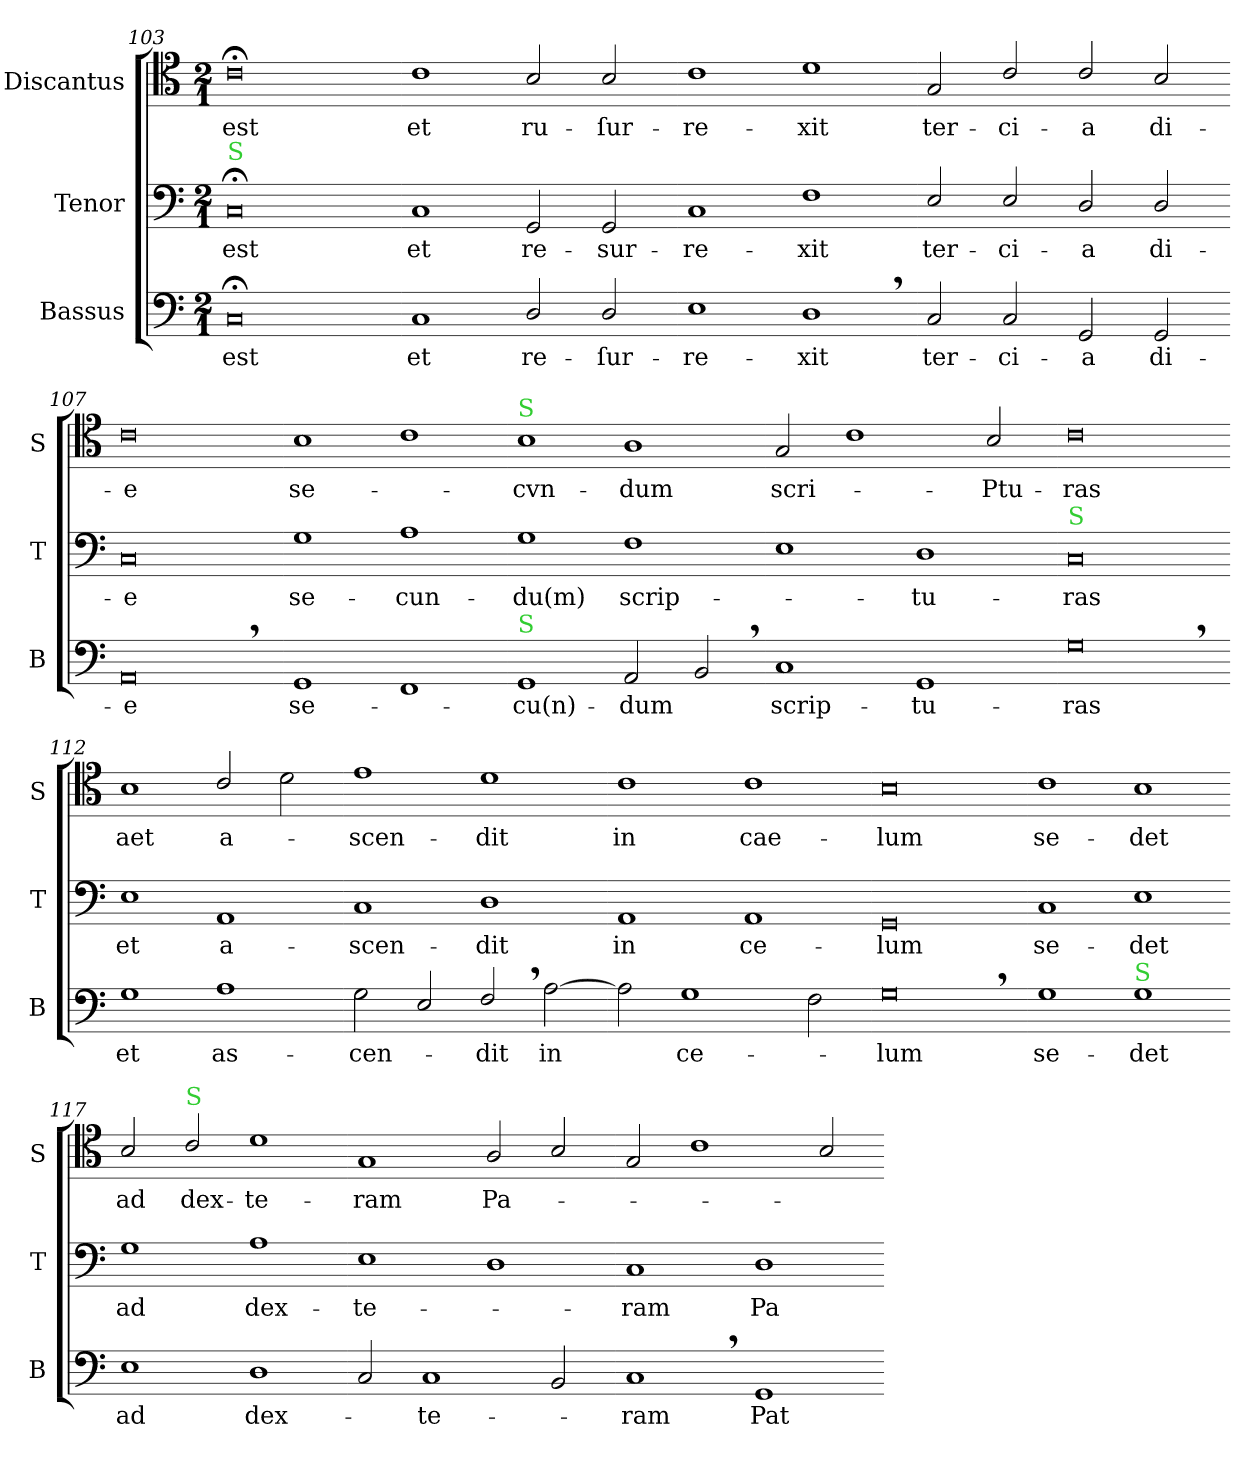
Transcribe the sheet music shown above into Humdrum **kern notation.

**kern	**text	**kern	**text	**kern	**text
*part3	*part3	*part2	*part2	*part1	*part1
*staff3	*staff3	*staff2	*staff2	*staff1	*staff1
*I"Bassus	*	*I"Tenor	*	*I"Discantus	*
*I'B	*	*I'T	*	*I'S	*
*clefF4	*	*clefF4	*	*clefC4	*
*k[]	*	*k[]	*	*k[]	*
*C:	*	*C:	*	*C:	*
*M2/1	*	*M2/1	*	*M2/1	*
=103	=103	=103	=103	=103	=103
!	!	!LO:TX:a:color=limegreen:t=S	!	!	!
0C;	est	0C;<	est	0c;	est
=104-	=104-	=104-	=104-	=104-	=104-
1C	et	1C	et	1c	et
2D/	re-	2GG/	re-	2B/	ru-
2D/	-ſur-	2GG/	-sur-	2B/	-ſur-
=105-	=105-	=105-	=105-	=105-	=105-
1E	-re-	1C	-re-	1c	-re-
1D,	-xit	1F	-xit	1d	-xit
=106-	=106-	=106-	=106-	=106-	=106-
2C/	ter-	2E/	ter-	2G/	ter-
2C/	-ci-	2E/	-ci-	2c/	-ci-
2GG/	-a	2D/	-a	2c/	-a
2GG/	di-	2D/	di-	2B/	di-
=107-	=107-	=107-	=107-	=107-	=107-
0AA,	-e	0C	-e	0c	-e
=108-	=108-	=108-	=108-	=108-	=108-
1GG	se-	1G	se-	1B	se-
1FF	.	1A	-cun-	1c	.
=109-	=109-	=109-	=109-	=109-	=109-
!	!	!	!	!LO:TX:a:color=limegreen:t=S	!
!LO:TX:a:color=limegreen:t=S	!	!	!	!	!
1GG	-cu(n)-	1G	-du(m)	1B	-cvn-
2AA/	-dum	1F	scrip-	1A	-dum
2BB,/	.	.	.	.	.
=110-	=110-	=110-	=110-	=110-	=110-
1C	scrip-	1E	.	2G/	scri-
.	.	.	.	1c	.
1GG	-tu-	1D	-tu-	.	.
.	.	.	.	2B/	-Ptu-
=111-	=111-	=111-	=111-	=111-	=111-
!	!	!LO:TX:a:color=limegreen:t=S	!	!	!
0G,	-ras	0C	-ras	0c	-ras
=112-	=112-	=112-	=112-	=112-	=112-
1G	et	1E	et	1B	aet
1A	as-	1AA	a-	2c/	a-
.	.	.	.	2d\	.
=113-	=113-	=113-	=113-	=113-	=113-
2G\	-cen-	1C	-scen-	1e	-scen-
2E/	.	.	.	.	.
2F,/	-dit	1D	-dit	1d	-dit
[2A\	in	.	.	.	.
=114-	=114-	=114-	=114-	=114-	=114-
2A\]	.	1AA	in	1c	in
1G	ce-	.	.	.	.
.	.	1AA	ce-	1c	cae-
2F\	.	.	.	.	.
=115-	=115-	=115-	=115-	=115-	=115-
0G,	-lum	0GG	-lum	0B	-lum
=116-	=116-	=116-	=116-	=116-	=116-
1G	se-	1C	se-	1c	se-
!LO:TX:a:color=limegreen:t=S	!	!	!	!	!
1G	-det	1E	-det	1B	-det
=117-	=117-	=117-	=117-	=117-	=117-
1E	ad	1G	ad	2B/	ad
!	!	!	!	!LO:TX:a:color=limegreen:t=S	!
.	.	.	.	2c/	dex-
1D	dex-	1A	dex-	1d	-te-
=118-	=118-	=118-	=118-	=118-	=118-
2C/	.	1E	-te-	1G	-ram
1C	-te-	.	.	.	.
.	.	1D	.	2A/	Pa-
2BB/	.	.	.	2B/	.
=119-	=119-	=119-	=119-	=119-	=119-
1C,	-ram	1C	-ram	2G/	.
.	.	.	.	1c	.
1GG	Pat-	1D	Pa-	.	.
.	.	.	.	2B/	.
=-	=-	=-	=-	=-	=-
*-	*-	*-	*-	*-	*-
